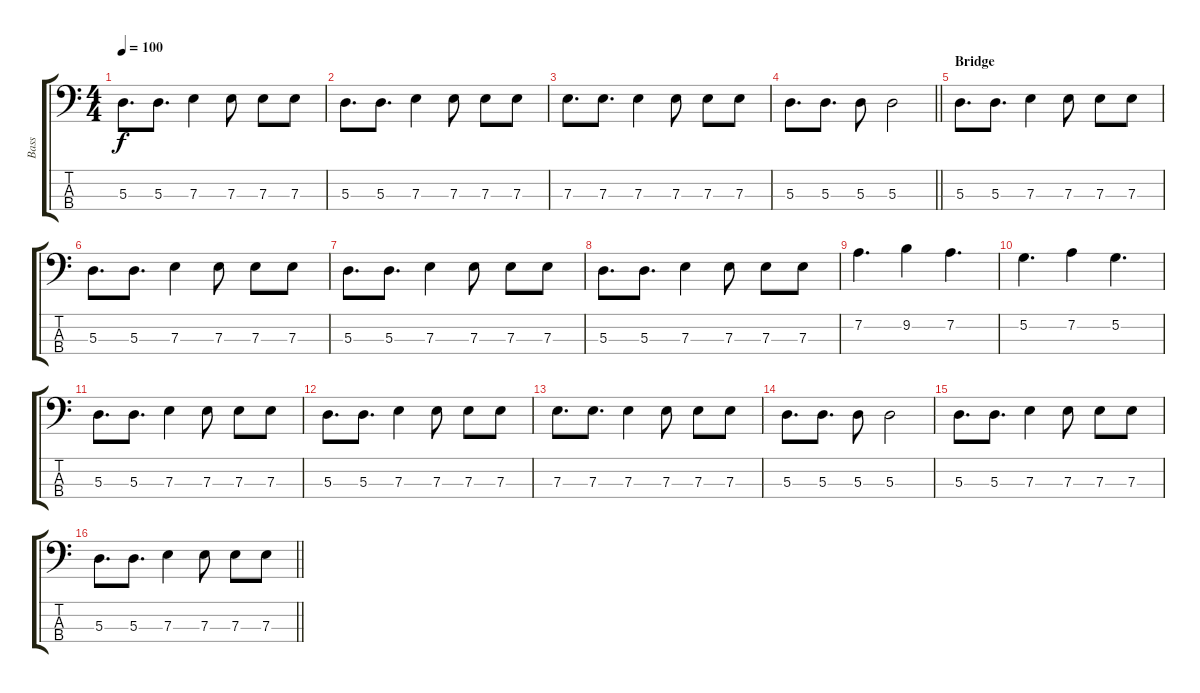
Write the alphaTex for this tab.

\track ("Bass" "Bass") {instrument electricbassfinger}
\staff {score tabs}
\tuning (G2 D2 A1 E1) {hide}
\ts (4 4)
\tempo 100
\clef f4
\ks c
5.3.8{d dy f} 5.3.8{d} 7.3.4 7.3.8 7.3.8 7.3.8 |
5.3.8{d} 5.3.8{d} 7.3.4 7.3.8 7.3.8 7.3.8 |
7.3.8{d} 7.3.8{d} 7.3.4 7.3.8 7.3.8 7.3.8 |
\barLineRight lightlight
5.3.8{d} 5.3.8{d} 5.3.8 5.3.2 |
\section ("" "Bridge")
5.3.8{d} 5.3.8{d} 7.3.4 7.3.8 7.3.8 7.3.8 |
5.3.8{d} 5.3.8{d} 7.3.4 7.3.8 7.3.8 7.3.8 |
5.3.8{d} 5.3.8{d} 7.3.4 7.3.8 7.3.8 7.3.8 |
5.3.8{d} 5.3.8{d} 7.3.4 7.3.8 7.3.8 7.3.8 |
7.2.4{d} 9.2.4 7.2.4{d} |
5.2.4{d} 7.2.4 5.2.4{d} |
5.3.8{d} 5.3.8{d} 7.3.4 7.3.8 7.3.8 7.3.8 |
5.3.8{d} 5.3.8{d} 7.3.4 7.3.8 7.3.8 7.3.8 |
7.3.8{d} 7.3.8{d} 7.3.4 7.3.8 7.3.8 7.3.8 |
5.3.8{d} 5.3.8{d} 5.3.8 5.3.2 |
5.3.8{d} 5.3.8{d} 7.3.4 7.3.8 7.3.8 7.3.8 |
\barLineRight lightlight
5.3.8{d} 5.3.8{d} 7.3.4 7.3.8 7.3.8 7.3.8
